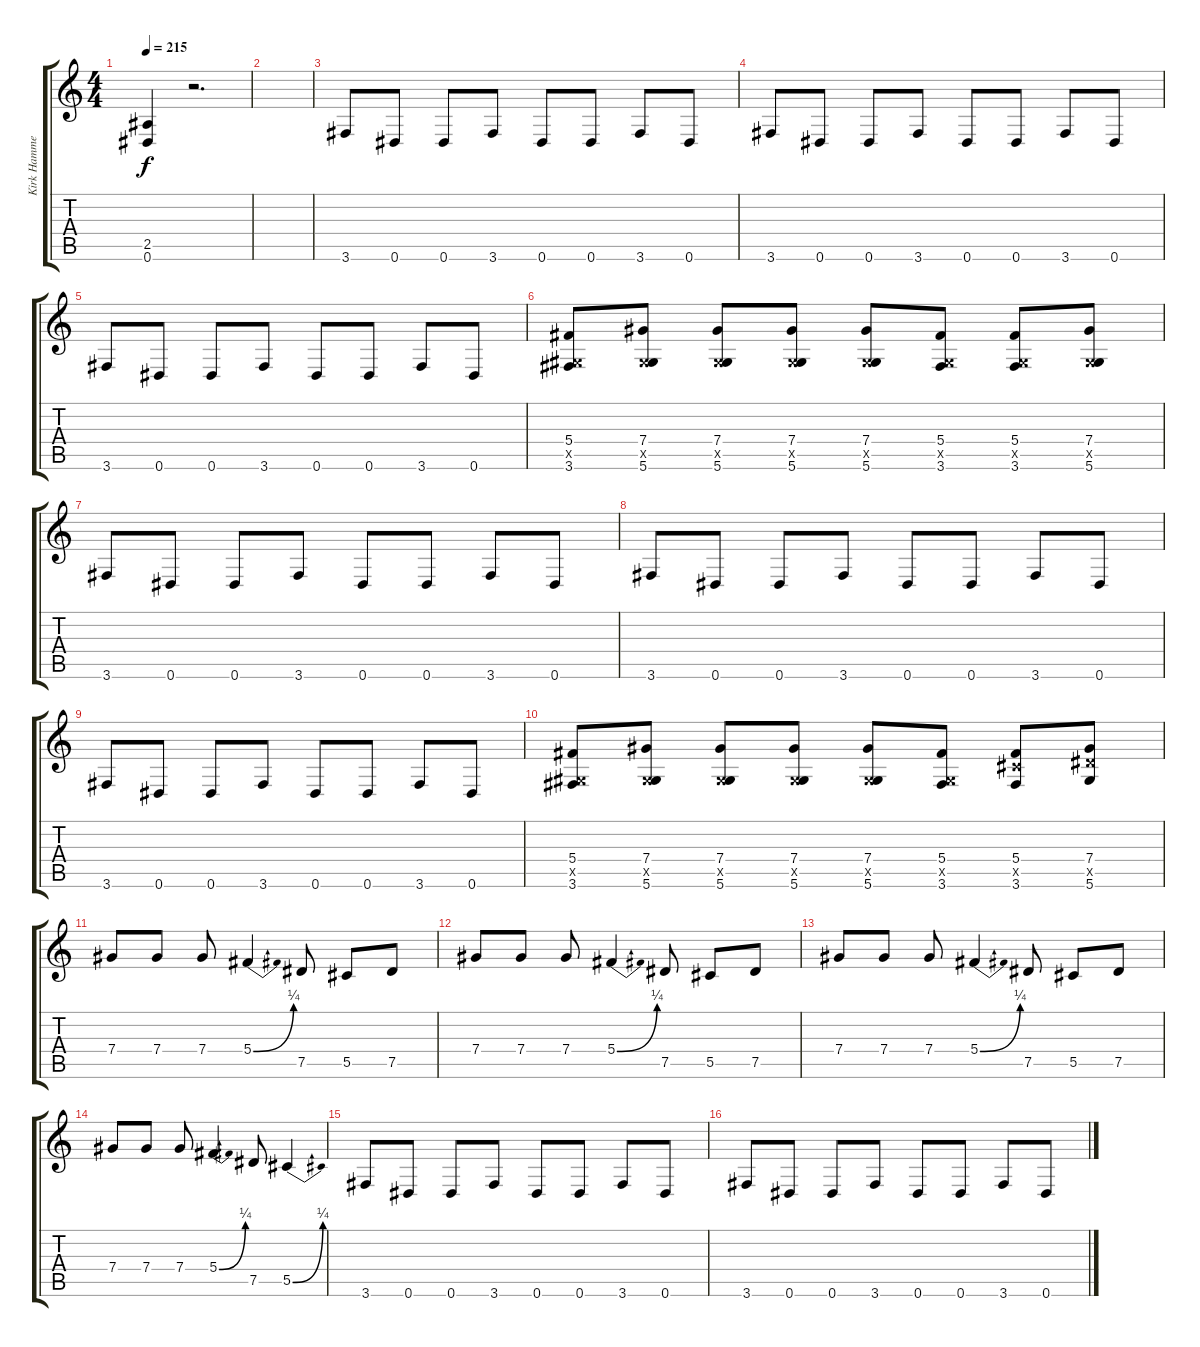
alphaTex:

\track ("Kirk Hammet" "Kirk Hamme") {instrument distortionguitar}
\staff {score tabs}
\tuning (Eb4 Bb3 Gb3 Db3 Ab2 Eb2) {hide}
\ts (4 4)
\tempo 215
\clef g2
\ks c
(2.5 0.6).4{dy f instrument distortionguitar} r.2{d} |
|
3.6.8 0.6.8 0.6.8 3.6.8 0.6.8 0.6.8 3.6.8 0.6.8 |
3.6.8 0.6.8 0.6.8 3.6.8 0.6.8 0.6.8 3.6.8 0.6.8 |
3.6.8 0.6.8 0.6.8 3.6.8 0.6.8 0.6.8 3.6.8 0.6.8 |
(5.4 0.5{x} 3.6).8 (7.4 0.5{x} 5.6).8 (7.4 0.5{x} 5.6).8 (7.4 0.5{x} 5.6).8 (7.4 0.5{x} 5.6).8 (5.4 0.5{x} 3.6).8 (5.4 0.5{x} 3.6).8 (7.4 0.5{x} 5.6).8 |
3.6.8 0.6.8 0.6.8 3.6.8 0.6.8 0.6.8 3.6.8 0.6.8 |
3.6.8 0.6.8 0.6.8 3.6.8 0.6.8 0.6.8 3.6.8 0.6.8 |
3.6.8 0.6.8 0.6.8 3.6.8 0.6.8 0.6.8 3.6.8 0.6.8 |
(5.4 0.5{x} 3.6).8 (7.4 0.5{x} 5.6).8 (7.4 0.5{x} 5.6).8 (7.4 0.5{x} 5.6).8 (7.4 0.5{x} 5.6).8 (5.4 0.5{x} 3.6).8 (5.4 5.5{x} 3.6).8 (7.4 7.5{x} 5.6).8 |
7.4.8 7.4.8 7.4.8 5.4{be (bend 0 0 60 1)}.4 7.5.8 5.5.8 7.5.8 |
7.4.8 7.4.8 7.4.8 5.4{be (bend 0 0 60 1)}.4 7.5.8 5.5.8 7.5.8 |
7.4.8 7.4.8 7.4.8 5.4{be (bend 0 0 60 1)}.4 7.5.8 5.5.8 7.5.8 |
7.4.8 7.4.8 7.4.8 5.4{be (bend 0 0 60 1)}.4 7.5.8 5.5{be (bend 0 0 60 1)}.4 |
3.6.8 0.6.8 0.6.8 3.6.8 0.6.8 0.6.8 3.6.8 0.6.8 |
3.6.8 0.6.8 0.6.8 3.6.8 0.6.8 0.6.8 3.6.8 0.6.8
